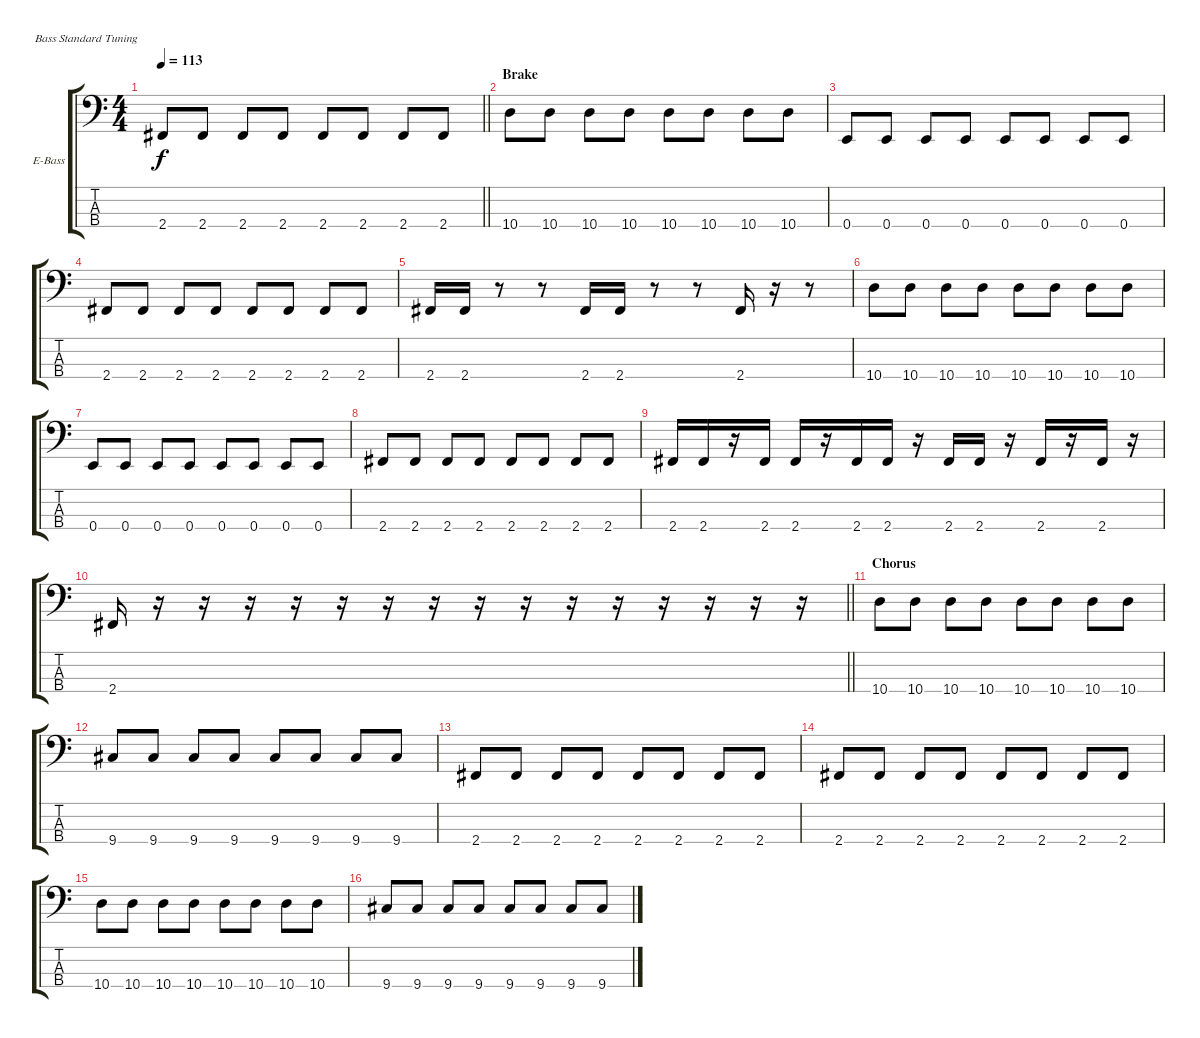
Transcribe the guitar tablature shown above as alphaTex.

\bracketExtendMode groupsimilarinstruments
\firstSystemTrackNameOrientation horizontal
\otherSystemsTrackNameOrientation horizontal
\track ("Bass" "E-Bass") {instrument electricbassfinger}
\staff {score tabs}
\tuning (G2 D2 A1 E1)
\ts (4 4)
\tempo 113
\clef f4
\barLineRight lightlight
\ks c
2.4.8{dy f} 2.4.8 2.4.8 2.4.8 2.4.8 2.4.8 2.4.8 2.4.8 |
\section ("" "Brake")
10.4.8 10.4.8 10.4.8 10.4.8 10.4.8 10.4.8 10.4.8 10.4.8 |
0.4.8 0.4.8 0.4.8 0.4.8 0.4.8 0.4.8 0.4.8 0.4.8 |
2.4.8 2.4.8 2.4.8 2.4.8 2.4.8 2.4.8 2.4.8 2.4.8 |
2.4.16 2.4.16 r.8 r.8 2.4.16 2.4.16 r.8 r.8 2.4.16 r.16 r.8 |
10.4.8 10.4.8 10.4.8 10.4.8 10.4.8 10.4.8 10.4.8 10.4.8 |
0.4.8 0.4.8 0.4.8 0.4.8 0.4.8 0.4.8 0.4.8 0.4.8 |
2.4.8 2.4.8 2.4.8 2.4.8 2.4.8 2.4.8 2.4.8 2.4.8 |
2.4.16 2.4.16 r.16 2.4.16 2.4.16 r.16 2.4.16 2.4.16 r.16 2.4.16 2.4.16 r.16 2.4.16 r.16 2.4.16 r.16 |
\barLineRight lightlight
2.4.16 r.16 r.16 r.16 r.16 r.16 r.16 r.16 r.16 r.16 r.16 r.16 r.16 r.16 r.16 r.16 |
\section ("" "Chorus")
10.4.8 10.4.8 10.4.8 10.4.8 10.4.8 10.4.8 10.4.8 10.4.8 |
9.4.8 9.4.8 9.4.8 9.4.8 9.4.8 9.4.8 9.4.8 9.4.8 |
2.4.8 2.4.8 2.4.8 2.4.8 2.4.8 2.4.8 2.4.8 2.4.8 |
2.4.8 2.4.8 2.4.8 2.4.8 2.4.8 2.4.8 2.4.8 2.4.8 |
10.4.8 10.4.8 10.4.8 10.4.8 10.4.8 10.4.8 10.4.8 10.4.8 |
9.4.8 9.4.8 9.4.8 9.4.8 9.4.8 9.4.8 9.4.8 9.4.8
